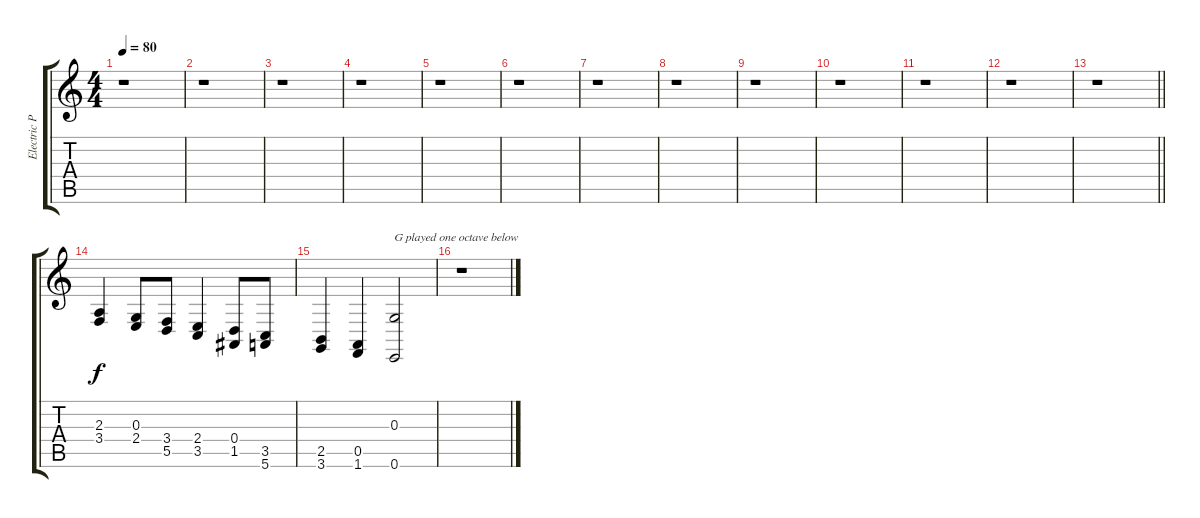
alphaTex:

\track ("Electric Piano" "Electric P") {instrument electricgrandpiano}
\staff {score tabs}
\tuning (E4 B3 G3 D3 A2 E2) {hide}
\ts (4 4)
\tempo 80
\clef g2
\ks c
r.1{dy f} |
r.1 |
r.1 |
r.1 |
r.1 |
r.1 |
r.1 |
r.1 |
r.1 |
r.1 |
r.1 |
r.1 |
\barLineRight lightlight
r.1 |
(2.3 3.4).4 (0.3 2.4).8 (3.4 5.5).8 (2.4 3.5).4 (0.4 1.5).8 (3.5 5.6).8 |
(2.5 3.6).4 (0.5 1.6).4 (0.3 0.6).2{txt "G played one octave below"} |
r.1
